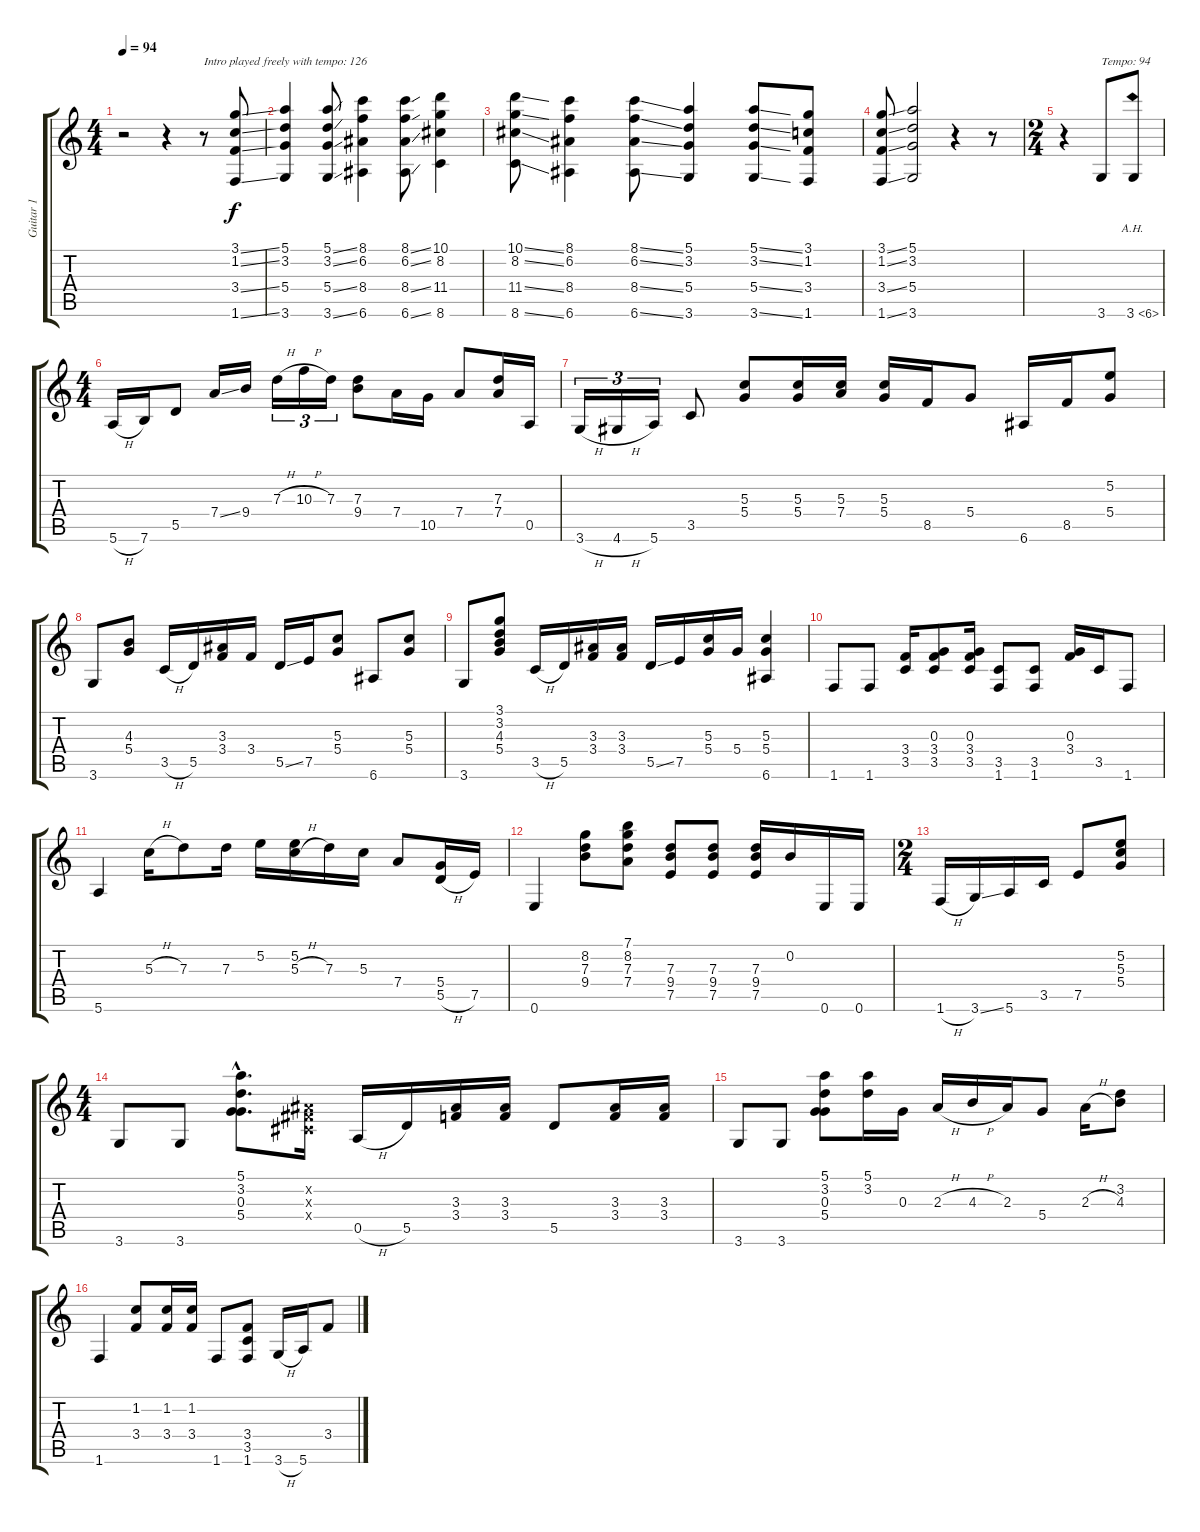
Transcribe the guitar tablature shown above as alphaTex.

\track ("Guitar 1" "Guitar 1") {instrument electricguitarclean}
\staff {score tabs}
\tuning (E4 B3 G3 D3 A2 E2) {hide}
\ts (4 4)
\tempo 94
\clef g2
\ks c
r.2{dy f instrument electricguitarclean} r.4 r.8{txt "Intro played freely with tempo: 126"} (3.1{ss} 1.2{ss} 3.4{ss} 1.6{ss}).8 |
(5.1 3.2 5.4 3.6).4 (5.1{ss} 3.2{ss} 5.4{ss} 3.6{ss}).8 (8.1 6.2 8.4 6.6).4 (8.1{ss} 6.2{ss} 8.4{ss} 6.6{ss}).8 (10.1 8.2 11.4 8.6).4 |
(10.1{ss} 8.2{ss} 11.4{ss} 8.6{ss}).8 (8.1 6.2 8.4 6.6).4 (8.1{ss} 6.2{ss} 8.4{ss} 6.6{ss}).8 (5.1 3.2 5.4 3.6).4 (5.1{ss} 3.2{ss} 5.4{ss} 3.6{ss}).8 (3.1 1.2 3.4 1.6).8 |
(3.1{ss} 1.2{ss} 3.4{ss} 1.6{ss}).8 (5.1 3.2 5.4 3.6).2 r.4 r.8 |
\ts (2 4)
r.4 3.6.8{txt "Tempo: 94"} 3.6{ah 3}.8 |
\ts (4 4)
5.6{h}.16 7.6.16 5.5.8 7.4{ss}.16 9.4.16 7.3{h}.16{tu (3 2)} 10.3{h}.16{tu (3 2)} 7.3.16{tu (3 2)} (7.3 9.4).8 7.4.16 10.5.16 7.4.8 (7.3 7.4).16 0.5.16 |
3.6{h}.16{tu (3 2)} 4.6{h}.16{tu (3 2)} 5.6.16{tu (3 2)} 3.5.8 (5.3 5.4).8 (5.3 5.4).16 (5.3 7.4).16 (5.3 5.4).16 8.5.16 5.4.8 6.6.16 8.5.16 (5.2 5.4).8 |
3.6.8 (4.3 5.4).8 3.5{h}.16 5.5.16 (3.3 3.4).16 3.4.16 5.5{ss}.16 7.5.16 (5.3 5.4).8 6.6.8 (5.3 5.4).8 |
3.6.8 (3.1 3.2 4.3 5.4).8 3.5{h}.16 5.5.16 (3.3 3.4).16 (3.3 3.4).16 5.5{ss}.16 7.5.16 (5.3 5.4).16 5.4.16 (5.3 5.4 6.6).4 |
1.6.8 1.6.8 (3.4 3.5).16 (0.3 3.4 3.5).8 (0.3 3.4 3.5).16 (3.5 1.6).8 (3.5 1.6).8 (0.3 3.4).16 3.5.16 1.6.8 |
5.6.4 5.3{h}.16 7.3.8 7.3.16 5.2.16 (5.2 5.3{h}).16 7.3.16 5.3.16 7.4.8 (5.4 5.5{h}).16 7.5.16 |
0.6.4 (8.2 7.3 9.4).8 (7.1 8.2 7.3 7.4).8 (7.3 9.4 7.5).8 (7.3 9.4 7.5).8 (7.3 9.4 7.5).16 0.2.16 0.6.16 0.6.16 |
\ts (2 4)
1.6{h}.16 3.6{ss}.16 5.6.16 3.5.16 7.5.8 (5.2 5.3 5.4).8 |
\ts (4 4)
3.6.8 3.6.8 (5.1{hac} 3.2{hac} 0.3{hac} 5.4{hac}).8{d} (-1.2{x} -1.3{x} -1.4{x}).16 0.5{h}.16 5.5.16 (3.3 3.4).16 (3.3 3.4).16 5.5.8 (3.3 3.4).16 (3.3 3.4).16 |
3.6.8 3.6.8 (5.1 3.2 0.3 5.4).8 (5.1 3.2).16 0.3.16 2.3{h}.16 4.3{h}.16 2.3.16 5.4.8 2.3{h}.16 (3.2 4.3).8 |
1.6.4 (1.2 3.4).8 (1.2 3.4).16 (1.2 3.4).16 1.6.8 (3.4 3.5 1.6).8 3.6{h}.16 5.6.16 3.4.8
